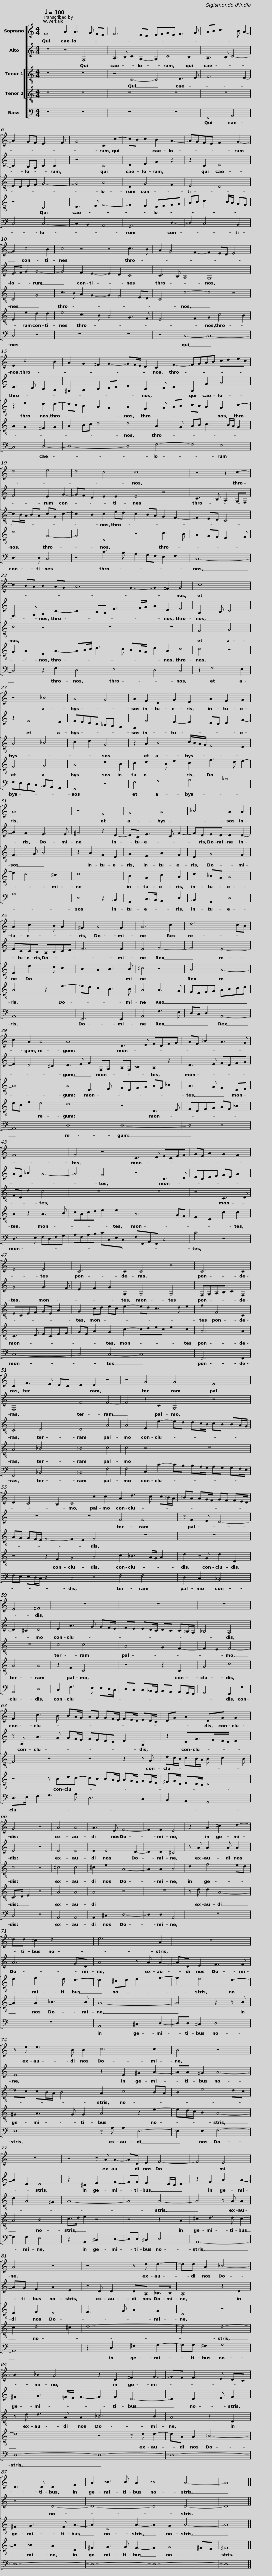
X:1
%%score [ 1 2 [ 3 4 ] 5 ]
L:1/8
Q:1/4=100
M:4/4
I:linebreak $
K:C
V:1 treble
V:2 treble
V:3 treble-8
V:4 treble-8
V:5 bass
V:1
 F8 | A2 A3 G FE | F6 ED | EFGE F3 G | AB c3 B A2- |$ %5
 A2 GF E3 F | G4 C2 c2- | cB c2 B2 A2- | AGFE F2 G2- | G2 c4 B2 |$ %10
 c4 z4 | z4 c3 B | A2 G4 F2- | F2 ED E4 | E2 c4 B2 |$ %15
 A2 G2 ^F2 G2- | GF/E/ D2 C2 F2- | FGAB cdec | d4 e4 |$ d4 c4 | %20
 c8 | z4 z2 c2- | c2 BA B2 AG |$ A6 G2- | G2 ^F2 G4 | %25
 c8 | z4 _B4 | A4 G4 |$ A2 F2 D2 G2 | E2 A2 F2 G2 | %30
 A8 | z4 F4 | G4 A4 |$ _B4 A2 A2 | A2 c3 B A2 | %35
 ^G2 A4 G2 | A6 c2 |$ d6 cB | c2 A2 A4 | A8 | %40
 D3 E FDFG |$ AF _B2 A3 G | F8 | F4 z4 | C3 D ECEF |$ %45
 GE A2 G2 F2 | E4 E4 | C6 C2 | C4 z4 |$ C6 C2 | %50
 C2 F3 E DC | D2 D2 z4 | z4 G4 | G4 E4 |$ D2 C4 B,2 | %55
 C4 c2 c2 | A2 d3 c c_B/A/ | _BA AG/F/ GF FE/D/ | E4 ^F4 |$ z8 | %60
 z8 | z8 | F2 c3 B BA/G/ |$ AG GF/E/ FE/D/ ED/C/ | DG A2 DG G2 | %65
 G4 z4 | A4 A4 |$ A3 E F4- | F2 F2 E4 | z2 A2 ^c2 d2- | %70
 dd ^c2 d4 | e6 A2 |$ z8 | z e e3 B B2 | c6 c2 | %75
 B4 z4 | z8 |$ z4 z A A2- | AD E2 F4- | F4 E4 | %80
 A4 z4 |$ z4 z d d2- | dd A2 _B4- | B2 _B2 A4 | z2 D2 ^F2 G2- |$ %85
 GF F3 E DC | D3 D D2 F2 | A2 _B3 B A2 | _B4 A4- | A8 |] %90
V:2
 z8 | z4 F,4 | A,3 B, C2 G,2- | G,2 C4 B,2 | A,3 B, C4- |$ %5
 C2 B,A, C2 C2 | z4 C4 | D2 E2 G2 z2 | z2 C2 D4 | E>F G2 G4- |$ %10
 G4 F2 E2- | E2 D2 C4 | C3 B, A,4 | G,8 | C3 B, A,2 G,2 |$ %15
 ^F,2 G,2 A,2 B,C | D2 A,3 B, C2 | F,2 F2 G4 | F4 E2 G2- |$ GF D2 E2 E2 | %20
 E4 z4 | C3 B, A,2 G,F, | E,3 F, G,2 C2- |$ C2 B,A, E3 F/G/ | A2 D2 E4 | %25
 A,3 B, C4 | z2 F4 E2 | FEDC _B,A, G,2 |$ F,2 F4 E2- | E2 DC D2 G2- | %30
 G2 F2 E3 E | ^F4 z2 D2- | DB, E3 C F2- |$ FDED D2 D2- | ECCB, A,B,CD | %35
 E6 E2 | E4 F4- |$ F4 E4- | E2 D4 ^C2 | D3 E F2 F,G, | %40
 A,F, _B,2 A,2 z2 |$ D3 E FDFG | AF _B2 A4- | A4 G4 | z4 C3 D |$ %45
 ECEF GE A2 | G4 G3 F | E2 F2 G2 G,2 | G,4 G,4 |$ F,G,A,B, C2 F,2 | %50
 F,8 | F4 F4- | F4 z2 C2 | G,4 z4 |$ z8 | %55
 z8 | F4 F4 | z F2 E D4- | D2 ^C2 D4 |$ E2 A3 G GF/E/ | %60
 FE ED/C/ DC C_B,/A,/ | _B,4 A,4 | z A, A3 G GF/E/ |$ FEDC D2 G,2 | z2 CF>ED/C/ D2 | %65
 E4 z4 | E4 E4 |$ E2 E4 D2- | D2 D2 ^C4 | z A A3 A A2 | %70
 A6 GD | A4 z A A2- |$ AD E2 F3 F | E8 | z2 E2 ^G2 A2- | %75
 AA ^G2 A4- | A2 D2 D4 |$ z2 ^C2 E2 F2- | FF E3 D/C/ D2 | z2 F2 A2 A2- | %80
 AG F2 A2 E2 |$ z D D2 DA, _B,>B, | A,4 z2 D2 | ^F2 G3 =F/E/ F2- | F2 F2 D4- |$ %85
 D2 D3 E F2 | z4 D4- | D8- | D4 D4- | D8 |] %90
V:3
 z8 | z8 | z4 C4- | C4 D3 E | F6 E2- |$ %5
 EDEF G4- | G4 A4 | D2 G4 F2 | E4 D4 | C4 G4 |$ %10
 c3 B A2 G2- | G2 F4 ED | C4 c4- | c4 z4 | z2 e2 d2 d2- |$ %15
 dc B2 A2 G2 | A2 F3 G AB | cB A2 G2 c2- | cB/A/ BA cG c2- |$ c2 B2 c2 ed | %20
 c2 BA G2 F2- | F2 ED C4 | c4 z4 |$ z8 | z8 | %25
 F4 G4 | A4 _B4 | c2 d2 G4 |$ z2 A2 B4 | c/B/A/G/ F4 E2 | %30
 F3 G A4 | z2 A2 F2 D2 | G2 E2 A2 F2 |$ D2 G4 F2 | E2 e3 d c2 | %35
 B2 A2 B3 B | ^c4 z4 |$ A4 A4- | A8 | A4 D3 E | %40
 FDFG AF _B2 |$ A3 G F2 DE | FD d2 c4 | z8 | z8 |$ %45
 z4 C3 D | ECEF GE A2 | G2 cd ec e2- | ed c3 d e2 |$ f2 F4 C2 | %50
 C4 D4 | D4 A4 | A4 E2 e2- | ed dc/B/ cB BA/G/ |$ AG GF/E/ F4- | %55
 F2 E2 F4 | z8 | z8 | z8 |$ c4 c4 | %60
 A4 G2 F2- | F2 E2 F4- | F4 z4 |$ z4 z2 z G | dc/B/ cB/A/ B c2 B | %65
 c4 z4 | ^c4 c4 |$ ^c2 e2 A4- | A2 A2 A4 | d2 f4 ed | %70
 e2 f3 e d2- | d2 ^cd e2 f2- |$ f2 e4 d2- | dc cB/A/ B4 | A2 c4 BA | %75
 B2 e4 dc | d2 A4 ^G2 |$ A8- | A4 A4- | A4 z A A2 | %80
 E2 F2 E4 |$ F3 G A2 G2 | D4 z4 | z d d3 A A2 | _B6 B2 |$ %85
 A4 z2 D2 | ^F2 G3 F A2- | A2 D4 A2- | A2 G2 A4- | A8 |] %90
V:4
 z8 | z8 | z8 | z8 | z8 |$ %5
 z4 C4 | D3 E F4- | F2 E2 DEFG | AB c3 B/A/ GF | E2 e2 d2 d2 |$ %10
 e4 c3 B | A4 G3 F | E6 F2 | G2 c4 B2 | A2 G2 ^F2 G2 |$ %15
 A2 Bc d4 | d4 A3 G | AB c3 B/A/ G2 | d4 G4- |$ G4 C4 | %20
 z4 c3 B | A2 GF E3 F | G2 A2 E2 A2- |$ AB/c/ d3 c BA/G/ | d2 A2 c4 | %25
 c4 z4 | F4 G4 | A4 d2 B2 |$ c2 d3 B e2 | c2 f3 d e2- | %30
 e2 d4 ^c2 | d8 | B2 G2 c2 A2 |$ d2 _BG A4 | A4 z2 e2- | %35
 ed c2 B3 B | A4 A3 G |$ FEFG ABcd | ec f2 e4 | d8 | %40
 z4 D3 E |$ FDFG AF _B2 | A2 z2 A3 B | cAcd e2 e2 | A6 GF |$ %45
 E2 C2 c2 c2 | C3 D ECEF | GE A2 G2 c2- | cdec e2 c2 |$ A6 A2 | %50
 A4 _B4 | _B4 c4 | c4 z4 | z8 |$ z4 z2 F2 | %55
 G4 A4 | c2 _B3 A/G/ A2 | d2 z G d2 D2 | A4 A4 |$ z2 F2 C4 | %60
 z4 z2 C2 | G4 c4 | z4 z Bdc- |$ cB BA/G/ AG/F/ GF/E/ | ^FG/D/ ED/C/ D4 | %65
 C>D E2 z4 | A4 A4 |$ A4 z4 | z8 | z d d2 A4- | %70
 A2 A2 _B3 B | A8- |$ A4 z2 z B | ^G2 A3 G G2 | A4 z2 e2- | %75
 ed/c/ B2 A4- | A4 B4 |$ c>d e2 z4 | z4 z2 A2 | ^c2 d3 d c2- | %80
 c2 d4 ^c2 |$ d8- | d4 d4- | d8 | z4 z d d2- |$ %85
 dA A2 _B4- | B2 _B2 A2 D2 | ^F2 G3 G F2- | F2 G4 ^FE | ^F8 |] %90
V:5
 z8 | z8 | z8 | z8 | F,,4 A,,4 |$ %5
 C,4 C,4- | C,2 B,,2 A,,4 | G,,6 D,2- | D,2 C,4 B,,2 | C,4 z4 |$ %10
 z8 | z8 | z4 C,4- | C,8- | C,4 D,4- |$ %15
 D,8- | D,4 F,4- | F,4 E,4 | D,3 D, C,4 |$ z4 C3 B, | %20
 A,2 G,F, E,2 F,2 | C,8- | C,4 z2 F,2 |$ D,4 E,4 | D,4 C,4 | %25
 z2 F,4 E,2 | F,E,D,C, _B,,A,, G,,2 | F,,4 z4 |$ F,4 G,4 | A,4 _B,4 | %30
 A,8 | D,4 z2 _B,,2 | G,,2 C,>B,, A,,2 D,2 |$ _B,,2 G,,2 D,4 | A,,8 | %35
 E,,6 E,,2 | A,,4 F,3 E, |$ D,C, D,2 A,,4- | A,,8 | D,8 | %40
 D,8- |$ D,4 z4 | D,3 E, F,D,F,G, | A,F,A,B, CC,E,C, | F,F,,A,,F,, C,4 |$ %45
 C4 z4 | C,8- | C,4 C,4- | C,8 |$ F,,6 F,,2 | %50
 F,,4 _B,,4 | _B,,4 F,4 | F,4 C,2 C2- | CB, B,A,/G,/ A,G, G,F,/E,/ |$ F,E, E,D,/C,/ D,4 | %55
 C,4 z4 | F,4 F,4 | D,2 C,2 _B,,4 | A,,4 D,4 |$ C,2 F,3 E, E,D,/C,/ | %60
 D,C, C,_B,,/A,,/ B,,A,, A,,G,,/F,,/ | G,,4 F,,2 F,2 | D,>E, F,2 G,3 A, |$ D,6 C,2 | B,,2 A,,2 G,,4 | %65
 C,4 z4 | A,,4 A,,4 |$ A,,2 ^C,2 D,4- | D,2 D,2 A,,4 | z8 | %70
 z8 | A,,4 ^C,2 D,2- |$ D,D, ^C,2 D,4 | E,8 | z A, A,2 E,4- | %75
 E,2 E,2 F,4- | F,2 F,2 E,4 |$ z2 A,,2 ^C,2 D,2- | D,D, ^C,2 D,4 | A,,8- | %80
 A,,8 |$ z2 D,2 ^F,2 G,2- | G,G, ^F,2 G,4 | D,8- | D,8- |$ %85
 D,8- | D,8- | D,8- | D,8- | D,8 |] %90
